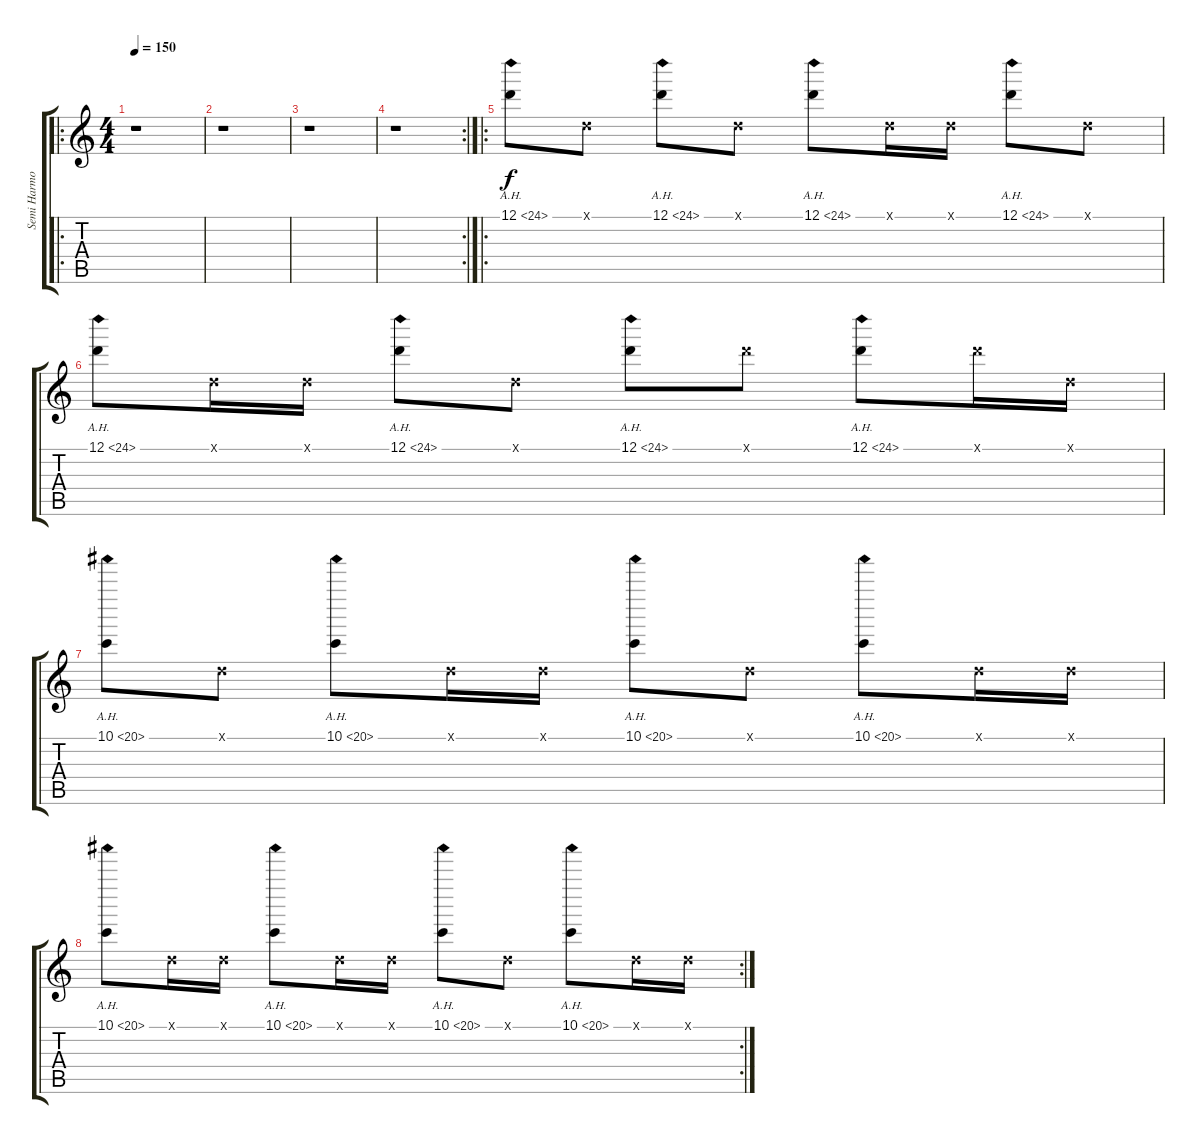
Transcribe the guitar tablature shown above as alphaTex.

\track ("Semi Harmonics" "Semi Harmo") {instrument distortionguitar}
\staff {score tabs}
\tuning (D4 A3 F3 C3 G2 C2) {hide}
\ro
\ts (4 4)
\tempo 150
\clef g2
\ks c
r.1{dy f instrument distortionguitar} |
r.1 |
r.1 |
\rc 2
r.1 |
\ro
12.1{ah 12}.8 0.1{x}.8 12.1{ah 12}.8 0.1{x}.8 12.1{ah 12}.8 0.1{x}.16 0.1{x}.16 12.1{ah 12}.8 0.1{x}.8 |
12.1{ah 12}.8 0.1{x}.16 0.1{x}.16 12.1{ah 12}.8 0.1{x}.8 12.1{ah 12}.8 12.1{x}.8 12.1{ah 12}.8 12.1{x}.16 0.1{x}.16 |
10.1{ah 10}.8 0.1{x}.8 10.1{ah 10}.8 0.1{x}.16 0.1{x}.16 10.1{ah 10}.8 0.1{x}.8 10.1{ah 10}.8 0.1{x}.16 0.1{x}.16 |
\rc 2
10.1{ah 10}.8 0.1{x}.16 0.1{x}.16 10.1{ah 10}.8 0.1{x}.16 0.1{x}.16 10.1{ah 10}.8 0.1{x}.8 10.1{ah 10}.8 0.1{x}.16 0.1{x}.16
